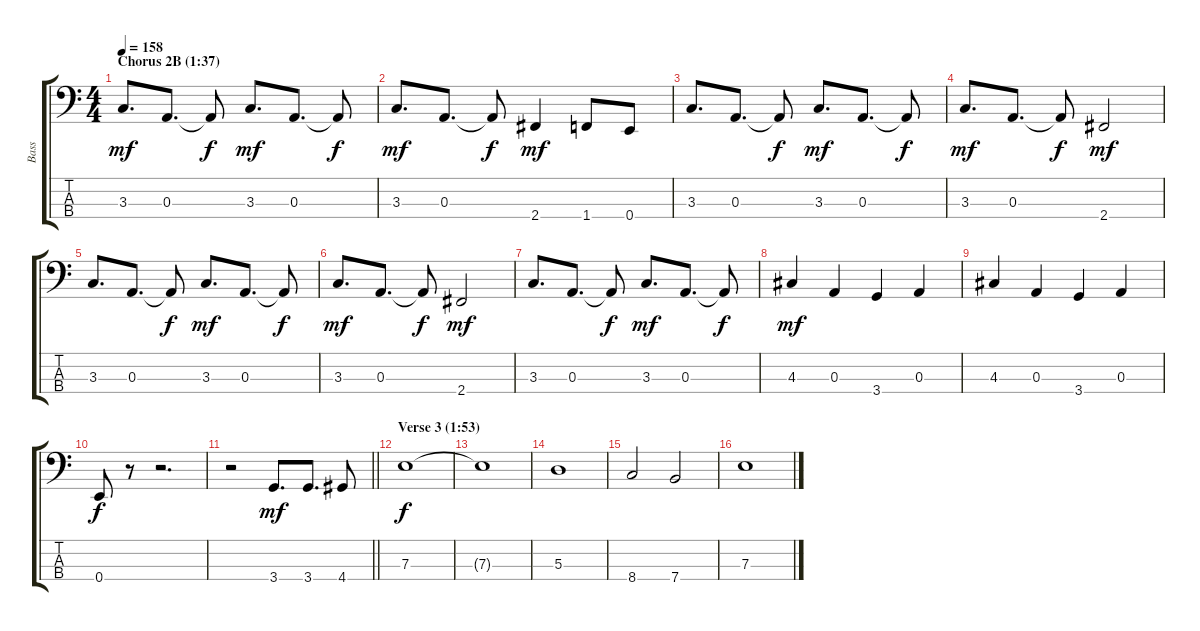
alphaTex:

\track ("Bass" "Bass") {instrument electricbassfinger}
\staff {score tabs}
\tuning (G2 D2 A1 E1) {hide}
\ts (4 4)
\section ("" "Chorus 2B (1:37)")
\tempo 158
\clef f4
\ks c
3.3.8{d dy mf} 0.3.8{d} 0.3{t}.8{dy f} 3.3.8{d dy mf} 0.3.8{d} 0.3{t}.8{dy f} |
3.3.8{d dy mf} 0.3.8{d} 0.3{t}.8{dy f} 2.4.4{dy mf} 1.4.8 0.4.8 |
3.3.8{d} 0.3.8{d} 0.3{t}.8{dy f} 3.3.8{d dy mf} 0.3.8{d} 0.3{t}.8{dy f} |
3.3.8{d dy mf} 0.3.8{d} 0.3{t}.8{dy f} 2.4.2{dy mf} |
3.3.8{d} 0.3.8{d} 0.3{t}.8{dy f} 3.3.8{d dy mf} 0.3.8{d} 0.3{t}.8{dy f} |
3.3.8{d dy mf} 0.3.8{d} 0.3{t}.8{dy f} 2.4.2{dy mf} |
3.3.8{d} 0.3.8{d} 0.3{t}.8{dy f} 3.3.8{d dy mf} 0.3.8{d} 0.3{t}.8{dy f} |
4.3.4{dy mf} 0.3.4 3.4.4 0.3.4 |
4.3.4 0.3.4 3.4.4 0.3.4 |
0.4.8{dy f} r.8 r.2{d} |
\barLineRight lightlight
r.2 3.4.8{d dy mf} 3.4.8{d} 4.4.8 |
\section ("" "Verse 3 (1:53)")
7.3.1{dy f} |
7.3{t}.1 |
5.3.1 |
8.4.2 7.4.2 |
7.3.1
